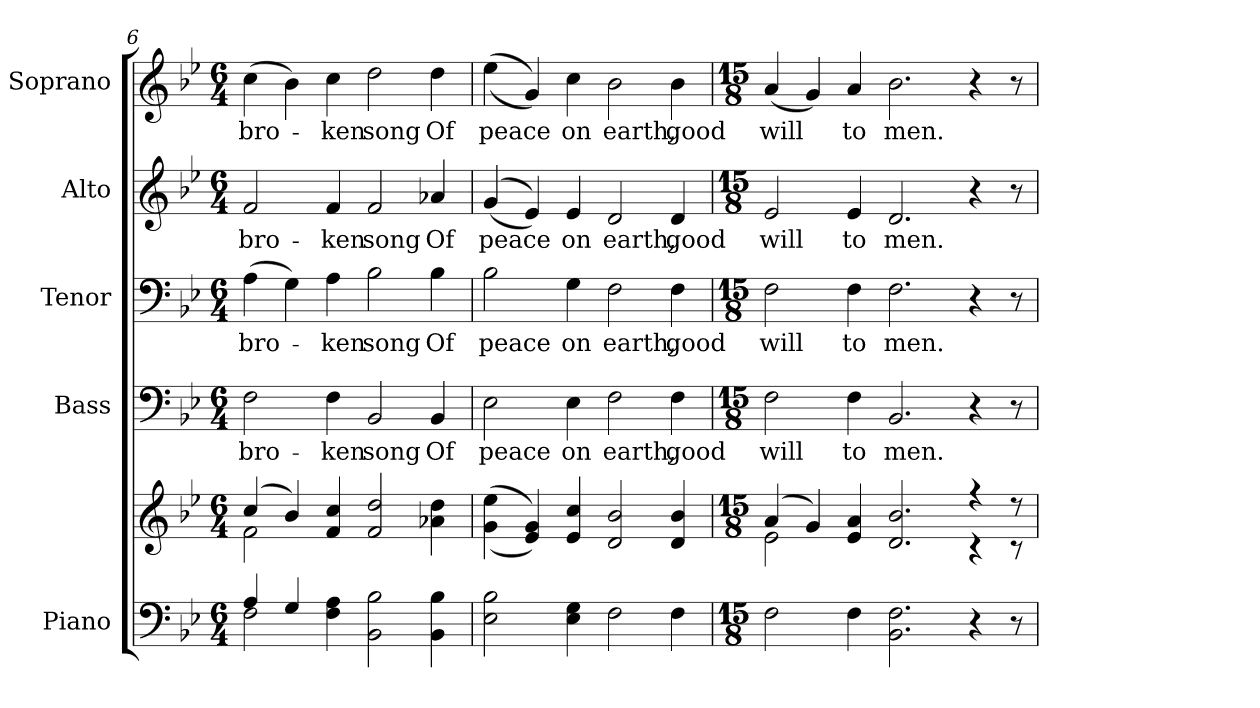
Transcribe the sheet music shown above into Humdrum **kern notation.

**kern	**kern	**kern	**text	**kern	**text	**kern	**text	**kern	**text
*part5	*part5	*part4	*part4	*part3	*part3	*part2	*part2	*part1	*part1
*staff6	*staff5	*staff4	*staff4	*staff3	*staff3	*staff2	*staff2	*staff1	*staff1
*I"Piano	*	*I"Bass	*	*I"Tenor	*	*I"Alto	*	*I"Soprano	*
*I'Pno.	*	*I'B.	*	*I'T.	*	*I'A.	*	*I'S.	*
*clefF4	*clefG2	*clefF4	*	*clefF4	*	*clefG2	*	*clefG2	*
*k[b-e-]	*k[b-e-]	*k[b-e-]	*	*k[b-e-]	*	*k[b-e-]	*	*k[b-e-]	*
*B-:	*B-:	*B-:	*	*B-:	*	*B-:	*	*B-:	*
*M6/4	*M6/4	*M6/4	*	*M6/4	*	*M6/4	*	*M6/4	*
=6	=6	=6	=6	=6	=6	=6	=6	=6	=6
*^	*^	*	*	*	*	*	*	*	*
!	!	!	!	!	!LO:LY:b:color=#000000	!	!	!	!	!	!
!	!	!	!	!	!	!	!LO:LY:b:color=#000000	!	!	!	!
!	!	!	!	!	!	!	!	!	!LO:LY:b:color=#000000	!	!
!	!	!	!	!	!	!	!	!	!	!	!LO:LY:b:color=#000000
4Ai/	2Fi\	(4cci/	2fi\	2Fi\	bro-	(4Ai\	bro-	2fi/	bro-	(4cci\	bro-
4Gi/	.	4b-i/)	.	.	.	4Gi\)	.	.	.	4b-i\)	.
!	!	!	!	!	!LO:LY:b:color=#000000	!	!	!	!	!	!
!	!	!	!	!	!	!	!LO:LY:b:color=#000000	!	!	!	!
!	!	!	!	!	!	!	!	!	!LO:LY:b:color=#000000	!	!
!	!	!	!	!	!	!	!	!	!	!	!LO:LY:b:color=#000000
4Fi\ 4Ai	4ryy	4fi/ 4cci	4ryy	4Fi\	-ken	4Ai\	-ken	4fi/	-ken	4cci\	-ken
!	!	!	!	!	!LO:LY:b:color=#000000	!	!	!	!	!	!
!	!	!	!	!	!	!	!LO:LY:b:color=#000000	!	!	!	!
!	!	!	!	!	!	!	!	!	!LO:LY:b:color=#000000	!	!
!	!	!	!	!	!	!	!	!	!	!	!LO:LY:b:color=#000000
2BB-i\ 2B-i	2.ryy	2fi/ 2ddi	2.ryy	2BB-i/	song	2B-i\	song	2fi/	song	2ddi\	song
!	!	!	!	!	!LO:LY:b:color=#000000	!	!	!	!	!	!
!	!	!	!	!	!	!	!LO:LY:b:color=#000000	!	!	!	!
!	!	!	!	!	!	!	!	!	!LO:LY:b:color=#000000	!	!
!	!	!	!	!	!	!	!	!	!	!	!LO:LY:b:color=#000000
4BB-i\ 4B-i	.	4a-Xi\ 4ddi	.	4BB-i/	Of	4B-i\	Of	4a-Xi/	Of	4ddi\	Of
*v	*v	*	*	*	*	*	*	*	*	*	*
*	*v	*v	*	*	*	*	*	*	*	*
!!LO:PB:g=z
=7	=7	=7	=7	=7	=7	=7	=7	=7	=7
!	!	!	!LO:LY:b:color=#000000	!	!	!	!	!	!
!	!	!	!	!	!LO:LY:b:color=#000000	!	!	!	!
!	!	!	!	!	!	!	!LO:LY:b:color=#000000	!	!
!	!	!	!	!	!	!	!	!	!LO:LY:b:color=#000000
2E-i\ 2B-i	((4gi\ 4ee-i	2E-i\	peace	2B-i\	peace	((4gi/	peace	((4ee-i\	peace
.	4e-i/ 4gi))	.	.	.	.	4e-i/))	.	4gi/))	.
!	!	!	!LO:LY:b:color=#000000	!	!	!	!	!	!
!	!	!	!	!	!LO:LY:b:color=#000000	!	!	!	!
!	!	!	!	!	!	!	!LO:LY:b:color=#000000	!	!
!	!	!	!	!	!	!	!	!	!LO:LY:b:color=#000000
4E-i\ 4Gi	4e-i/ 4cci	4E-i\	on	4Gi\	on	4e-i/	on	4cci\	on
!	!	!	!LO:LY:b:color=#000000	!	!	!	!	!	!
!	!	!	!	!	!LO:LY:b:color=#000000	!	!	!	!
!	!	!	!	!	!	!	!LO:LY:b:color=#000000	!	!
!	!	!	!	!	!	!	!	!	!LO:LY:b:color=#000000
2Fi\	2di/ 2b-i	2Fi\	earth,	2Fi\	earth,	2di/	earth,	2b-i\	earth,
!	!	!	!LO:LY:b:color=#000000	!	!	!	!	!	!
!	!	!	!	!	!LO:LY:b:color=#000000	!	!	!	!
!	!	!	!	!	!	!	!LO:LY:b:color=#000000	!	!
!	!	!	!	!	!	!	!	!	!LO:LY:b:color=#000000
4Fi\	4di/ 4b-i	4Fi\	good	4Fi\	good	4di/	good	4b-i\	good
=8	=8	=8	=8	=8	=8	=8	=8	=8	=8
*M15/8	*M15/8	*M15/8	*	*M15/8	*	*M15/8	*	*M15/8	*
*	*^	*	*	*	*	*	*	*	*
!	!	!	!	!LO:LY:b:color=#000000	!	!	!	!	!	!
!	!	!	!	!	!	!LO:LY:b:color=#000000	!	!	!	!
!	!	!	!	!	!	!	!	!LO:LY:b:color=#000000	!	!
!	!	!	!	!	!	!	!	!	!	!LO:LY:b:color=#000000
2Fi\	(4ai/	2e-i\	2Fi\	will	2Fi\	will	2e-i/	will	(4ai/	will
.	4gi/)	.	.	.	.	.	.	.	4gi/)	.
!	!	!	!	!LO:LY:b:color=#000000	!	!	!	!	!	!
!	!	!	!	!	!	!LO:LY:b:color=#000000	!	!	!	!
!	!	!	!	!	!	!	!	!LO:LY:b:color=#000000	!	!
!	!	!	!	!	!	!	!	!	!	!LO:LY:b:color=#000000
4Fi\	4e-i/ 4ai	4ryy	4Fi\	to	4Fi\	to	4e-i/	to	4ai/	to
!	!	!	!	!LO:LY:b:color=#000000	!	!	!	!	!	!
!	!	!	!	!	!	!LO:LY:b:color=#000000	!	!	!	!
!	!	!	!	!	!	!	!	!LO:LY:b:color=#000000	!	!
!	!	!	!	!	!	!	!	!	!	!LO:LY:b:color=#000000
2.BB-i\ 2.Fi	2.di/ 2.b-i	2.ryy	2.BB-i/	men.	2.Fi\	men.	2.di/	men.	2.b-i\	men.
4r	4r	4r	4r	.	4r	.	4r	.	4r	.
8r	8r	8r	8r	.	8r	.	8r	.	8r	.
*	*v	*v	*	*	*	*	*	*	*	*
=	=	=	=	=	=	=	=	=	=
*-	*-	*-	*-	*-	*-	*-	*-	*-	*-
